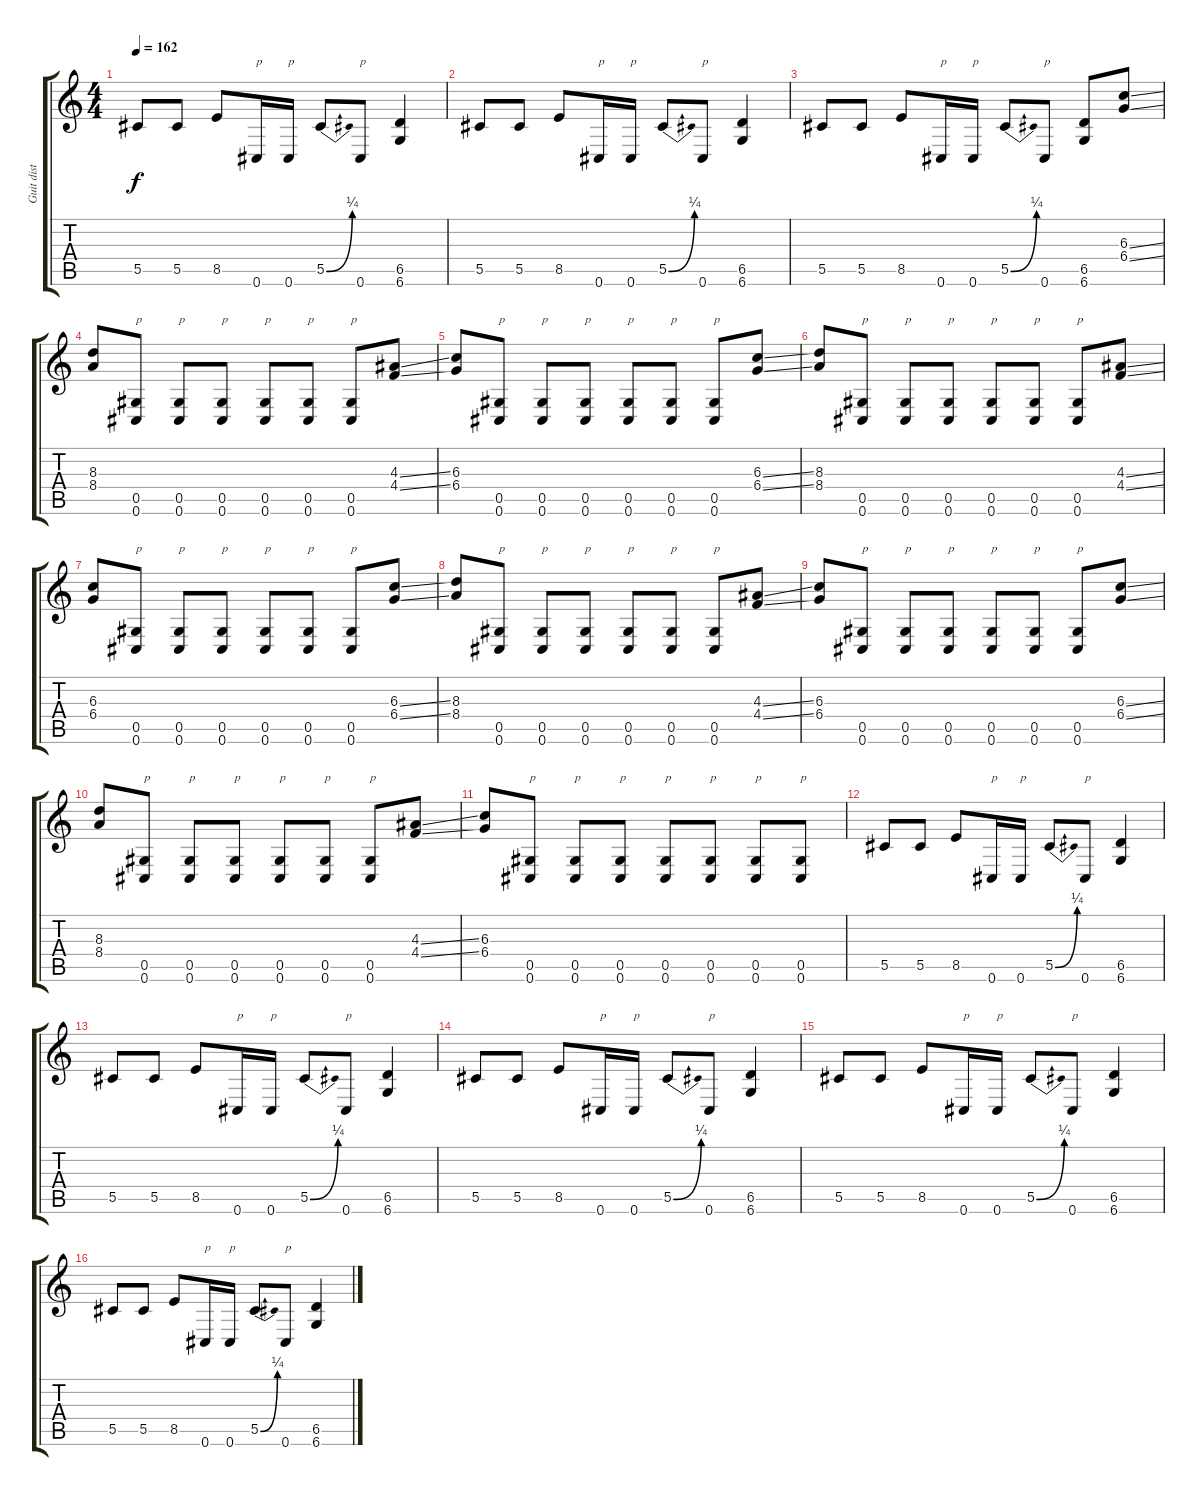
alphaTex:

\track ("Guit dist 1" "Guit dist ") {instrument distortionguitar}
\staff {score tabs}
\tuning (Eb4 Bb3 Gb3 Db3 Ab2 Db2) {hide}
\ts (4 4)
\tempo 162
\clef g2
\ks c
5.5.8{dy f} 5.5.8 8.5.8 0.6.16{txt "p"} 0.6.16{txt "p"} 5.5{be (bend 0 0 60 1)}.8 0.6.8{txt "p"} (6.5 6.6).4 |
5.5.8 5.5.8 8.5.8 0.6.16{txt "p"} 0.6.16{txt "p"} 5.5{be (bend 0 0 60 1)}.8 0.6.8{txt "p"} (6.5 6.6).4 |
5.5.8 5.5.8 8.5.8 0.6.16{txt "p"} 0.6.16{txt "p"} 5.5{be (bend 0 0 60 1)}.8 0.6.8{txt "p"} (6.5 6.6).8 (6.3{ss} 6.4{ss}).8 |
(8.3 8.4).8 (0.5 0.6).8{txt "p"} (0.5 0.6).8{txt "p"} (0.5 0.6).8{txt "p"} (0.5 0.6).8{txt "p"} (0.5 0.6).8{txt "p"} (0.5 0.6).8{txt "p"} (4.3{ss} 4.4{ss}).8 |
(6.3 6.4).8 (0.5 0.6).8{txt "p"} (0.5 0.6).8{txt "p"} (0.5 0.6).8{txt "p"} (0.5 0.6).8{txt "p"} (0.5 0.6).8{txt "p"} (0.5 0.6).8{txt "p"} (6.3{ss} 6.4{ss}).8 |
(8.3 8.4).8 (0.5 0.6).8{txt "p"} (0.5 0.6).8{txt "p"} (0.5 0.6).8{txt "p"} (0.5 0.6).8{txt "p"} (0.5 0.6).8{txt "p"} (0.5 0.6).8{txt "p"} (4.3{ss} 4.4{ss}).8 |
(6.3 6.4).8 (0.5 0.6).8{txt "p"} (0.5 0.6).8{txt "p"} (0.5 0.6).8{txt "p"} (0.5 0.6).8{txt "p"} (0.5 0.6).8{txt "p"} (0.5 0.6).8{txt "p"} (6.3{ss} 6.4{ss}).8 |
(8.3 8.4).8 (0.5 0.6).8{txt "p"} (0.5 0.6).8{txt "p"} (0.5 0.6).8{txt "p"} (0.5 0.6).8{txt "p"} (0.5 0.6).8{txt "p"} (0.5 0.6).8{txt "p"} (4.3{ss} 4.4{ss}).8 |
(6.3 6.4).8 (0.5 0.6).8{txt "p"} (0.5 0.6).8{txt "p"} (0.5 0.6).8{txt "p"} (0.5 0.6).8{txt "p"} (0.5 0.6).8{txt "p"} (0.5 0.6).8{txt "p"} (6.3{ss} 6.4{ss}).8 |
(8.3 8.4).8 (0.5 0.6).8{txt "p"} (0.5 0.6).8{txt "p"} (0.5 0.6).8{txt "p"} (0.5 0.6).8{txt "p"} (0.5 0.6).8{txt "p"} (0.5 0.6).8{txt "p"} (4.3{ss} 4.4{ss}).8 |
(6.3 6.4).8 (0.5 0.6).8{txt "p"} (0.5 0.6).8{txt "p"} (0.5 0.6).8{txt "p"} (0.5 0.6).8{txt "p"} (0.5 0.6).8{txt "p"} (0.5 0.6).8{txt "p"} (0.5 0.6).8{txt "p"} |
5.5.8 5.5.8 8.5.8 0.6.16{txt "p"} 0.6.16{txt "p"} 5.5{be (bend 0 0 60 1)}.8 0.6.8{txt "p"} (6.5 6.6).4 |
5.5.8 5.5.8 8.5.8 0.6.16{txt "p"} 0.6.16{txt "p"} 5.5{be (bend 0 0 60 1)}.8 0.6.8{txt "p"} (6.5 6.6).4 |
5.5.8 5.5.8 8.5.8 0.6.16{txt "p"} 0.6.16{txt "p"} 5.5{be (bend 0 0 60 1)}.8 0.6.8{txt "p"} (6.5 6.6).4 |
5.5.8 5.5.8 8.5.8 0.6.16{txt "p"} 0.6.16{txt "p"} 5.5{be (bend 0 0 60 1)}.8 0.6.8{txt "p"} (6.5 6.6).4 |
5.5.8 5.5.8 8.5.8 0.6.16{txt "p"} 0.6.16{txt "p"} 5.5{be (bend 0 0 60 1)}.8 0.6.8{txt "p"} (6.5 6.6).4
